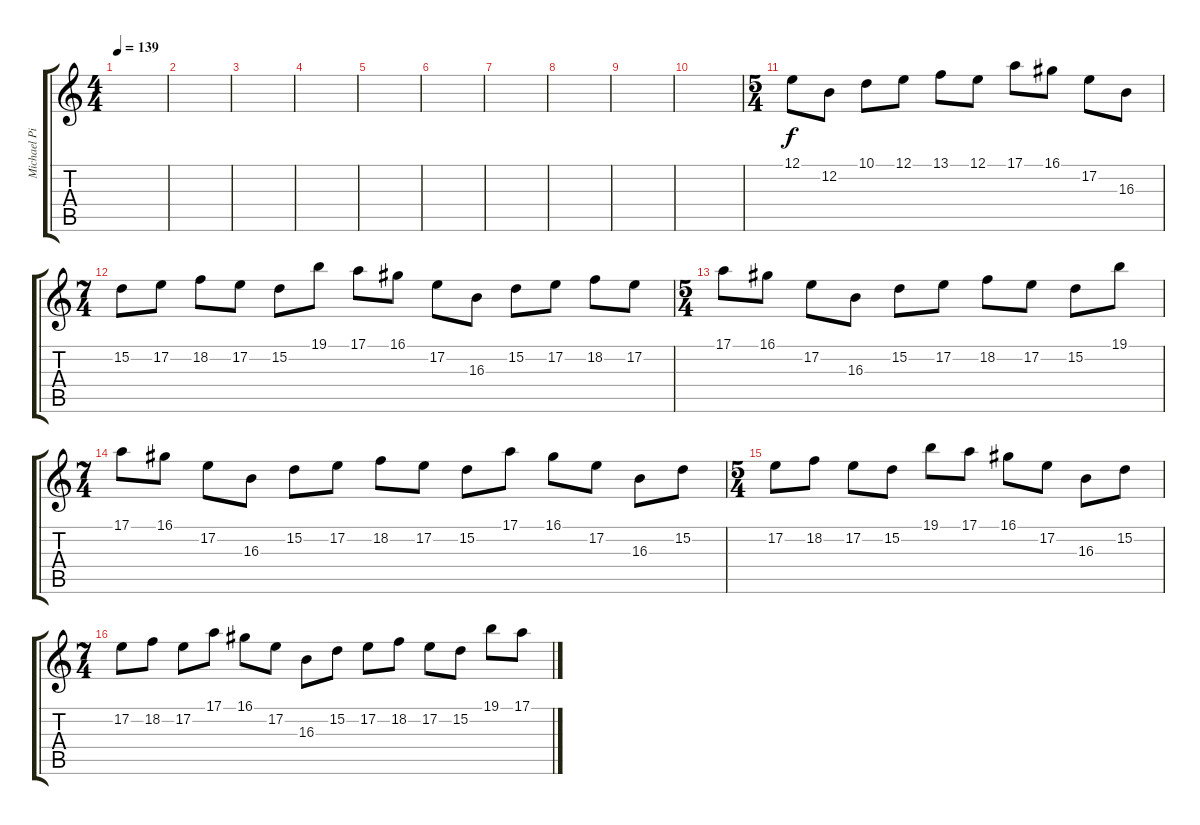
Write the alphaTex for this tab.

\track ("Michael Pinella" "Michael Pi") {instrument synthbrass1}
\staff {score tabs}
\tuning (E4 B3 G3 D3 A2 E2) {hide}
\ts (4 4)
\tempo 139
\clef g2
\ks c
|
|
|
|
|
|
|
|
|
|
\ts (5 4)
12.1.8 12.2.8 10.1.8 12.1.8 13.1.8 12.1.8 17.1.8 16.1.8 17.2.8 16.3.8 |
\ts (7 4)
15.2.8 17.2.8 18.2.8 17.2.8 15.2.8 19.1.8 17.1.8 16.1.8 17.2.8 16.3.8 15.2.8 17.2.8 18.2.8 17.2.8 |
\ts (5 4)
17.1.8 16.1.8 17.2.8 16.3.8 15.2.8 17.2.8 18.2.8 17.2.8 15.2.8 19.1.8 |
\ts (7 4)
17.1.8 16.1.8 17.2.8 16.3.8 15.2.8 17.2.8 18.2.8 17.2.8 15.2.8 17.1.8 16.1.8 17.2.8 16.3.8 15.2.8 |
\ts (5 4)
17.2.8 18.2.8 17.2.8 15.2.8 19.1.8 17.1.8 16.1.8 17.2.8 16.3.8 15.2.8 |
\ts (7 4)
17.2.8 18.2.8 17.2.8 17.1.8 16.1.8 17.2.8 16.3.8 15.2.8 17.2.8 18.2.8 17.2.8 15.2.8 19.1.8 17.1.8
